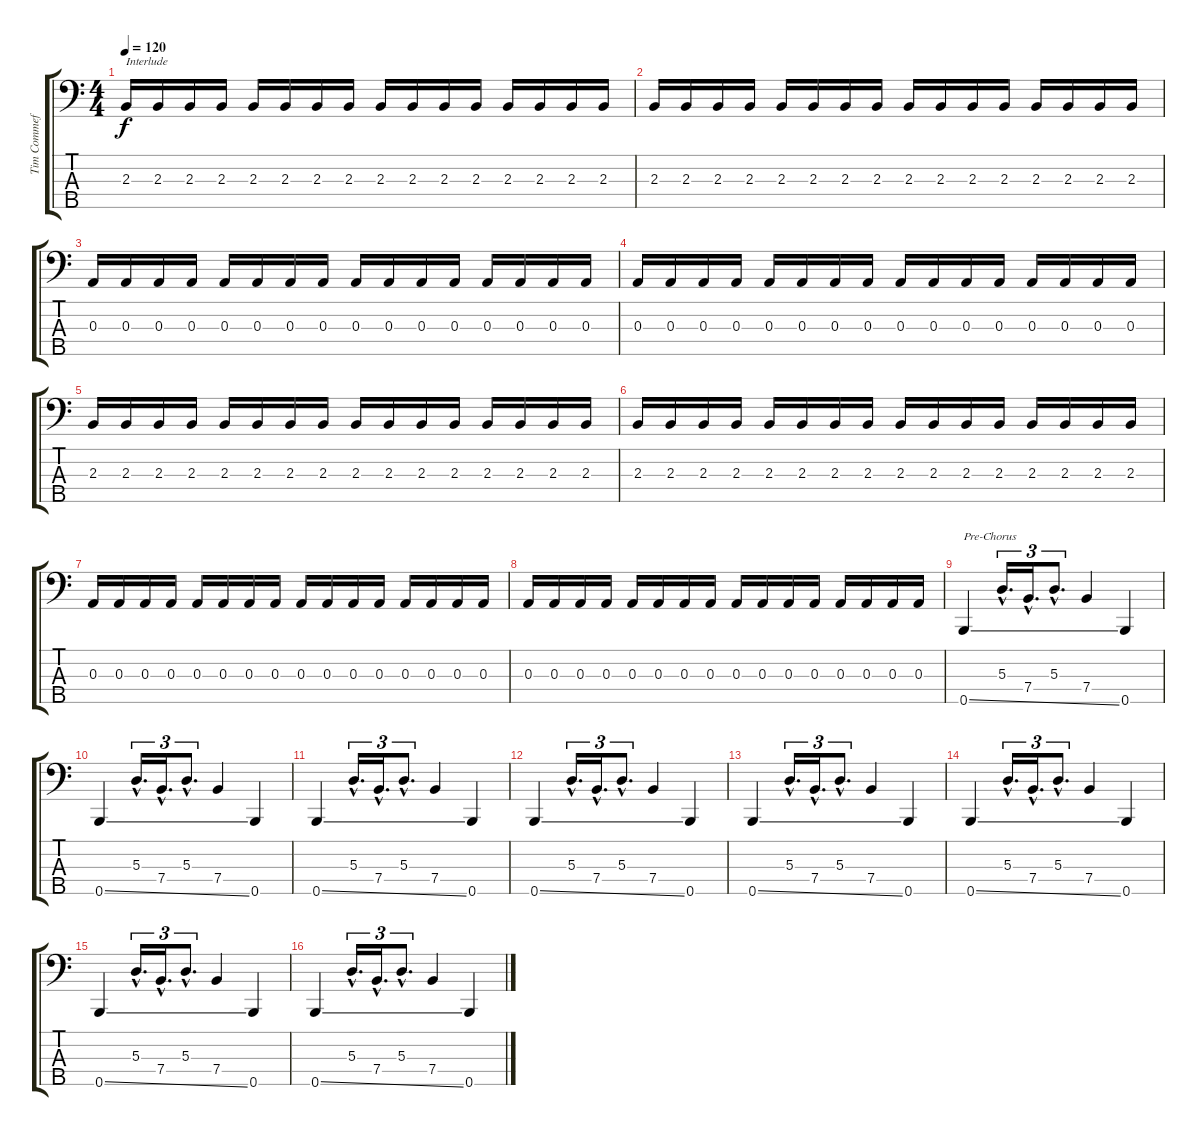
\track ("Tim Commeford" "Tim Commef") {instrument synthbass2}
\staff {score tabs}
\tuning (G2 D2 A1 E1 B0) {hide}
\ts (4 4)
\tempo 120
\clef f4
\ks c
2.3.16{txt "Interlude" dy f instrument electricbassfinger} 2.3.16{instrument electricbassfinger} 2.3.16{instrument electricbassfinger} 2.3.16{instrument electricbassfinger} 2.3.16{instrument electricbassfinger} 2.3.16{instrument electricbassfinger} 2.3.16{instrument electricbassfinger} 2.3.16{instrument electricbassfinger} 2.3.16{instrument electricbassfinger} 2.3.16{instrument electricbassfinger} 2.3.16{instrument electricbassfinger} 2.3.16{instrument electricbassfinger} 2.3.16{instrument electricbassfinger} 2.3.16{instrument electricbassfinger} 2.3.16{instrument electricbassfinger} 2.3.16{instrument electricbassfinger} |
2.3.16{instrument electricbassfinger} 2.3.16{instrument electricbassfinger} 2.3.16{instrument electricbassfinger} 2.3.16{instrument electricbassfinger} 2.3.16{instrument electricbassfinger} 2.3.16{instrument electricbassfinger} 2.3.16{instrument electricbassfinger} 2.3.16{instrument electricbassfinger} 2.3.16{instrument electricbassfinger} 2.3.16{instrument electricbassfinger} 2.3.16{instrument electricbassfinger} 2.3.16{instrument electricbassfinger} 2.3.16{instrument electricbassfinger} 2.3.16{instrument electricbassfinger} 2.3.16{instrument electricbassfinger} 2.3.16{instrument electricbassfinger} |
0.3.16{instrument electricbassfinger} 0.3.16{instrument electricbassfinger} 0.3.16{instrument electricbassfinger} 0.3.16{instrument electricbassfinger} 0.3.16{instrument electricbassfinger} 0.3.16{instrument electricbassfinger} 0.3.16{instrument electricbassfinger} 0.3.16{instrument electricbassfinger} 0.3.16{instrument electricbassfinger} 0.3.16{instrument electricbassfinger} 0.3.16{instrument electricbassfinger} 0.3.16{instrument electricbassfinger} 0.3.16{instrument electricbassfinger} 0.3.16{instrument electricbassfinger} 0.3.16{instrument electricbassfinger} 0.3.16{instrument electricbassfinger} |
0.3.16{instrument electricbassfinger} 0.3.16{instrument electricbassfinger} 0.3.16{instrument electricbassfinger} 0.3.16{instrument electricbassfinger} 0.3.16{instrument electricbassfinger} 0.3.16{instrument electricbassfinger} 0.3.16{instrument electricbassfinger} 0.3.16{instrument electricbassfinger} 0.3.16{instrument electricbassfinger} 0.3.16{instrument electricbassfinger} 0.3.16{instrument electricbassfinger} 0.3.16{instrument electricbassfinger} 0.3.16{instrument electricbassfinger} 0.3.16{instrument electricbassfinger} 0.3.16{instrument electricbassfinger} 0.3.16{instrument electricbassfinger} |
2.3.16{instrument electricbassfinger} 2.3.16{instrument electricbassfinger} 2.3.16{instrument electricbassfinger} 2.3.16{instrument electricbassfinger} 2.3.16{instrument electricbassfinger} 2.3.16{instrument electricbassfinger} 2.3.16{instrument electricbassfinger} 2.3.16{instrument electricbassfinger} 2.3.16{instrument electricbassfinger} 2.3.16{instrument electricbassfinger} 2.3.16{instrument electricbassfinger} 2.3.16{instrument electricbassfinger} 2.3.16{instrument electricbassfinger} 2.3.16{instrument electricbassfinger} 2.3.16{instrument electricbassfinger} 2.3.16{instrument electricbassfinger} |
2.3.16{instrument electricbassfinger} 2.3.16{instrument electricbassfinger} 2.3.16{instrument electricbassfinger} 2.3.16{instrument electricbassfinger} 2.3.16{instrument electricbassfinger} 2.3.16{instrument electricbassfinger} 2.3.16{instrument electricbassfinger} 2.3.16{instrument electricbassfinger} 2.3.16{instrument electricbassfinger} 2.3.16{instrument electricbassfinger} 2.3.16{instrument electricbassfinger} 2.3.16{instrument electricbassfinger} 2.3.16{instrument electricbassfinger} 2.3.16{instrument electricbassfinger} 2.3.16{instrument electricbassfinger} 2.3.16{instrument electricbassfinger} |
0.3.16{instrument electricbassfinger} 0.3.16{instrument electricbassfinger} 0.3.16{instrument electricbassfinger} 0.3.16{instrument electricbassfinger} 0.3.16{instrument electricbassfinger} 0.3.16{instrument electricbassfinger} 0.3.16{instrument electricbassfinger} 0.3.16{instrument electricbassfinger} 0.3.16{instrument electricbassfinger} 0.3.16{instrument electricbassfinger} 0.3.16{instrument electricbassfinger} 0.3.16{instrument electricbassfinger} 0.3.16{instrument electricbassfinger} 0.3.16{instrument electricbassfinger} 0.3.16{instrument electricbassfinger} 0.3.16{instrument electricbassfinger} |
0.3.16{instrument electricbassfinger} 0.3.16{instrument electricbassfinger} 0.3.16{instrument electricbassfinger} 0.3.16{instrument electricbassfinger} 0.3.16{instrument electricbassfinger} 0.3.16{instrument electricbassfinger} 0.3.16{instrument electricbassfinger} 0.3.16{instrument electricbassfinger} 0.3.16{instrument electricbassfinger} 0.3.16{instrument electricbassfinger} 0.3.16{instrument electricbassfinger} 0.3.16{instrument electricbassfinger} 0.3.16{instrument electricbassfinger} 0.3.16{instrument electricbassfinger} 0.3.16{instrument electricbassfinger} 0.3.16{instrument electricbassfinger} |
0.5{ss}.4{txt "Pre-Chorus" instrument synthbass2} 5.3{hac}.16{d tu (3 2)} 7.4{hac}.16{d tu (3 2)} 5.3{hac}.8{d tu (3 2)} 7.4.4 0.5.4 |
0.5{ss}.4 5.3{hac}.16{d tu (3 2)} 7.4{hac}.16{d tu (3 2)} 5.3{hac}.8{d tu (3 2)} 7.4.4 0.5.4 |
0.5{ss}.4 5.3{hac}.16{d tu (3 2)} 7.4{hac}.16{d tu (3 2)} 5.3{hac}.8{d tu (3 2)} 7.4.4 0.5.4 |
0.5{ss}.4 5.3{hac}.16{d tu (3 2)} 7.4{hac}.16{d tu (3 2)} 5.3{hac}.8{d tu (3 2)} 7.4.4 0.5.4 |
0.5{ss}.4 5.3{hac}.16{d tu (3 2)} 7.4{hac}.16{d tu (3 2)} 5.3{hac}.8{d tu (3 2)} 7.4.4 0.5.4 |
0.5{ss}.4 5.3{hac}.16{d tu (3 2)} 7.4{hac}.16{d tu (3 2)} 5.3{hac}.8{d tu (3 2)} 7.4.4 0.5.4 |
0.5{ss}.4 5.3{hac}.16{d tu (3 2)} 7.4{hac}.16{d tu (3 2)} 5.3{hac}.8{d tu (3 2)} 7.4.4 0.5.4 |
0.5{ss}.4 5.3{hac}.16{d tu (3 2)} 7.4{hac}.16{d tu (3 2)} 5.3{hac}.8{d tu (3 2)} 7.4.4 0.5.4
